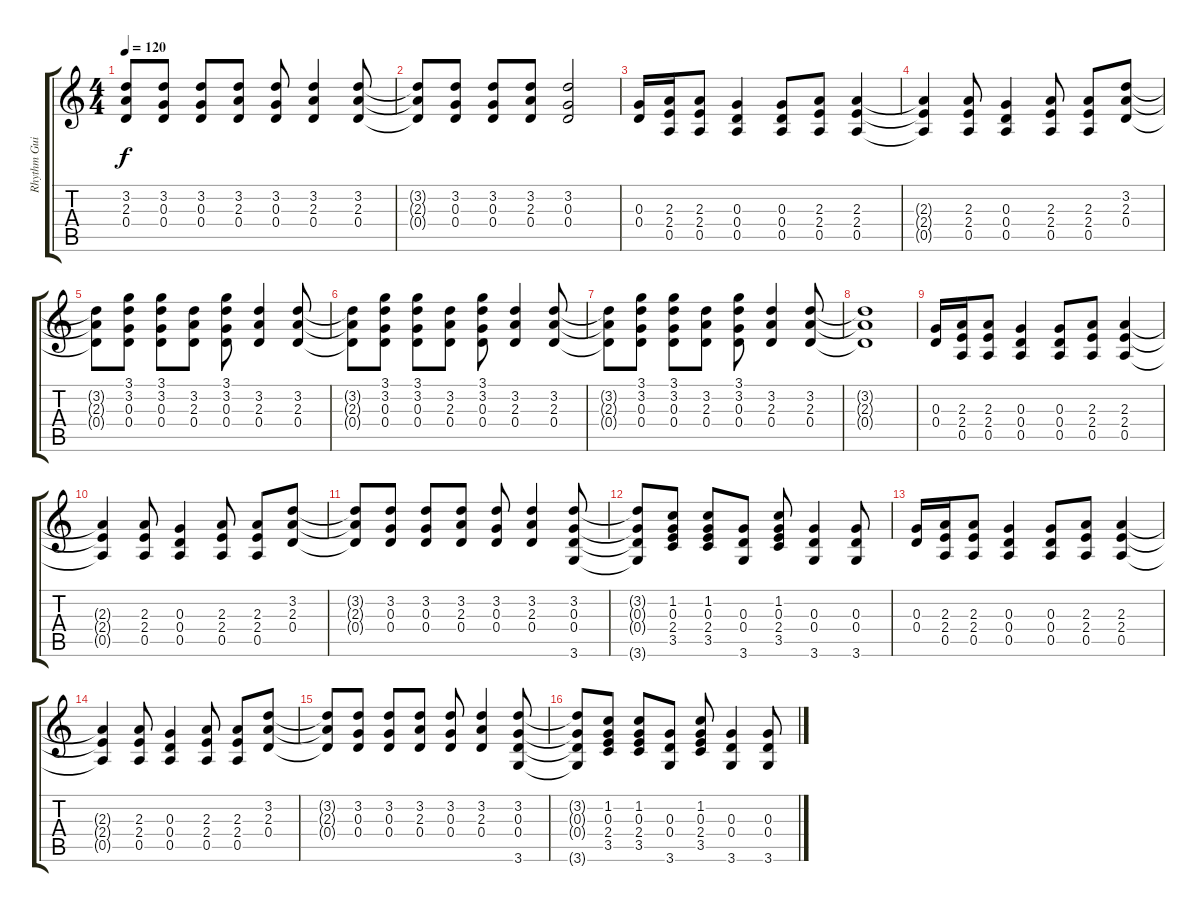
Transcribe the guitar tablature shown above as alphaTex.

\track ("Rhythm Guitar right" "Rhythm Gui") {instrument overdrivenguitar}
\staff {score tabs}
\tuning (E4 B3 G3 D3 A2 E2) {hide}
\ts (4 4)
\tempo 120
\clef g2
\ks c
(3.2{t} 2.3{t} 0.4{t}).8{dy f} (3.2 0.3 0.4).8 (3.2 0.3 0.4).8 (3.2 2.3 0.4).8 (3.2 0.3 0.4).8 (3.2 2.3 0.4).4 (3.2 2.3 0.4).8 |
(3.2{t} 2.3{t} 0.4{t}).8 (3.2 0.3 0.4).8 (3.2 0.3 0.4).8 (3.2 2.3 0.4).8 (3.2 0.3 0.4).2 |
(0.3 0.4).16 (2.3 2.4 0.5).16 (2.3 2.4 0.5).8 (0.3 0.4 0.5).4 (0.3 0.4 0.5).8 (2.3 2.4 0.5).8 (2.3 2.4 0.5).4 |
(2.3{t} 2.4{t} 0.5{t}).4 (2.3 2.4 0.5).8 (0.3 0.4 0.5).4 (2.3 2.4 0.5).8 (2.3 2.4 0.5).8 (3.2 2.3 0.4).8 |
(3.2{t} 2.3{t} 0.4{t}).8 (3.1 3.2 0.3 0.4).8 (3.1 3.2 0.3 0.4).8 (3.2 2.3 0.4).8 (3.1 3.2 0.3 0.4).8 (3.2 2.3 0.4).4 (3.2 2.3 0.4).8 |
(3.2{t} 2.3{t} 0.4{t}).8 (3.1 3.2 0.3 0.4).8 (3.1 3.2 0.3 0.4).8 (3.2 2.3 0.4).8 (3.1 3.2 0.3 0.4).8 (3.2 2.3 0.4).4 (3.2 2.3 0.4).8 |
(3.2{t} 2.3{t} 0.4{t}).8 (3.1 3.2 0.3 0.4).8 (3.1 3.2 0.3 0.4).8 (3.2 2.3 0.4).8 (3.1 3.2 0.3 0.4).8 (3.2 2.3 0.4).4 (3.2 2.3 0.4).8 |
(3.2{t} 2.3{t} 0.4{t}).1 |
(0.3 0.4).16 (2.3 2.4 0.5).16 (2.3 2.4 0.5).8 (0.3 0.4 0.5).4 (0.3 0.4 0.5).8 (2.3 2.4 0.5).8 (2.3 2.4 0.5).4 |
(2.3{t} 2.4{t} 0.5{t}).4 (2.3 2.4 0.5).8 (0.3 0.4 0.5).4 (2.3 2.4 0.5).8 (2.3 2.4 0.5).8 (3.2 2.3 0.4).8 |
(3.2{t} 2.3{t} 0.4{t}).8 (3.2 0.3 0.4).8 (3.2 0.3 0.4).8 (3.2 2.3 0.4).8 (3.2 0.3 0.4).8 (3.2 2.3 0.4).4 (3.2 0.3 0.4 3.6).8 |
(3.2{t} 0.3{t} 0.4{t} 3.6{t}).8 (1.2 0.3 2.4 3.5).8 (1.2 0.3 2.4 3.5).8 (0.3 0.4 3.6).8 (1.2 0.3 2.4 3.5).8 (0.3 0.4 3.6).4 (0.3 0.4 3.6).8 |
(0.3 0.4).16 (2.3 2.4 0.5).16 (2.3 2.4 0.5).8 (0.3 0.4 0.5).4 (0.3 0.4 0.5).8 (2.3 2.4 0.5).8 (2.3 2.4 0.5).4 |
(2.3{t} 2.4{t} 0.5{t}).4 (2.3 2.4 0.5).8 (0.3 0.4 0.5).4 (2.3 2.4 0.5).8 (2.3 2.4 0.5).8 (3.2 2.3 0.4).8 |
(3.2{t} 2.3{t} 0.4{t}).8 (3.2 0.3 0.4).8 (3.2 0.3 0.4).8 (3.2 2.3 0.4).8 (3.2 0.3 0.4).8 (3.2 2.3 0.4).4 (3.2 0.3 0.4 3.6).8 |
(3.2{t} 0.3{t} 0.4{t} 3.6{t}).8 (1.2 0.3 2.4 3.5).8 (1.2 0.3 2.4 3.5).8 (0.3 0.4 3.6).8 (1.2 0.3 2.4 3.5).8 (0.3 0.4 3.6).4 (0.3 0.4 3.6).8
